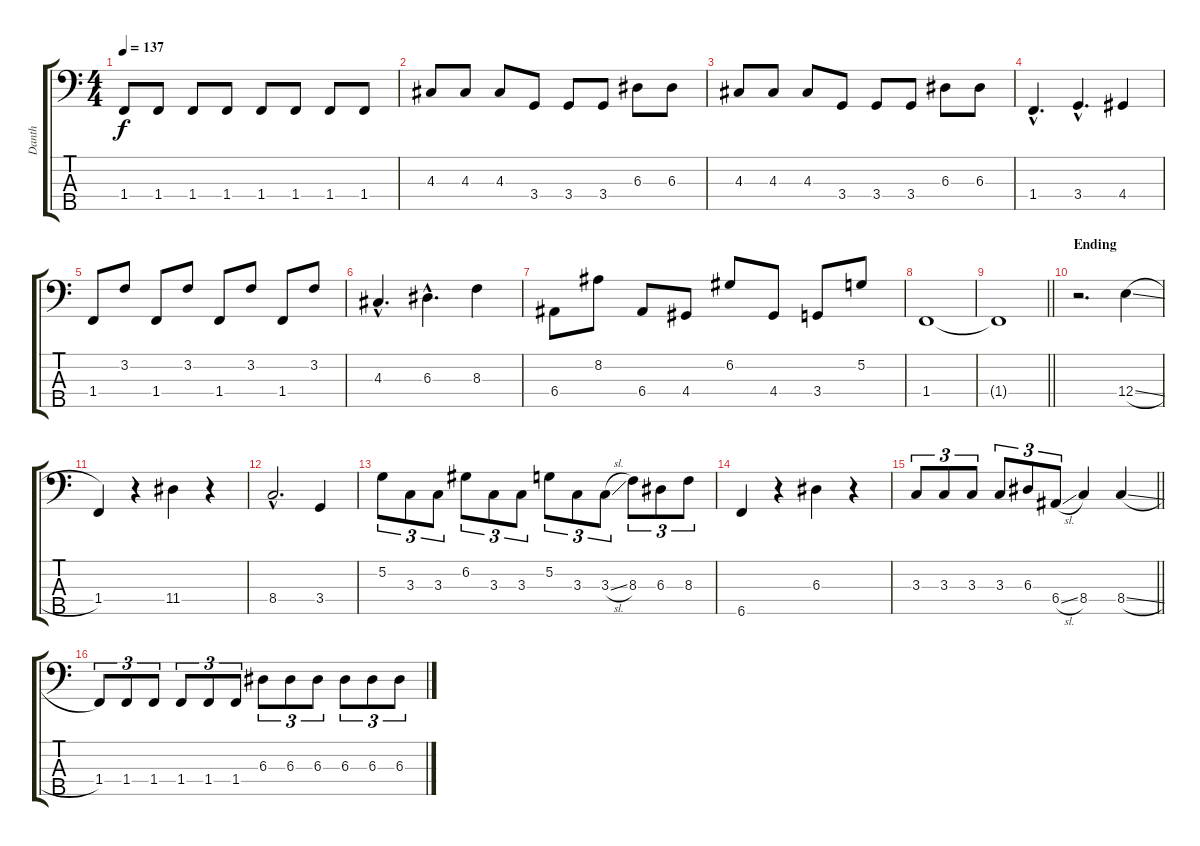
\track ("Danth" "Danth") {instrument electricbassfinger}
\staff {score tabs}
\tuning (G2 D2 A1 E1 B0) {hide}
\ts (4 4)
\tempo 137
\clef f4
\ks c
1.4.8{dy f} 1.4.8 1.4.8 1.4.8 1.4.8 1.4.8 1.4.8 1.4.8 |
4.3.8 4.3.8 4.3.8 3.4.8 3.4.8 3.4.8 6.3.8 6.3.8 |
4.3.8 4.3.8 4.3.8 3.4.8 3.4.8 3.4.8 6.3.8 6.3.8 |
1.4{hac}.4{d} 3.4{hac}.4{d} 4.4.4 |
1.4.8 3.2.8 1.4.8 3.2.8 1.4.8 3.2.8 1.4.8 3.2.8 |
4.3{hac}.4{d} 6.3{hac}.4{d} 8.3.4 |
6.4.8 8.2.8 6.4.8 4.4.8 6.2.8 4.4.8 3.4.8 5.2.8 |
1.4.1 |
\barLineRight lightlight
1.4{t}.1 |
\section ("" "Ending")
r.2{d} 12.4{sl}.4 |
1.4.4 r.4 11.4.4 r.4 |
8.4{hac}.2{d} 3.4.4 |
5.2.8{tu (3 2)} 3.3.8{tu (3 2)} 3.3.8{tu (3 2)} 6.2.8{tu (3 2)} 3.3.8{tu (3 2)} 3.3.8{tu (3 2)} 5.2.8{tu (3 2)} 3.3.8{tu (3 2)} 3.3{sl}.8{tu (3 2)} 8.3.8{tu (3 2)} 6.3.8{tu (3 2)} 8.3.8{tu (3 2)} |
6.5.4 r.4 6.3.4 r.4 |
\barLineRight lightlight
3.3.8{tu (3 2)} 3.3.8{tu (3 2)} 3.3.8{tu (3 2)} 3.3.8{tu (3 2)} 6.3.8{tu (3 2)} 6.4{sl}.8{tu (3 2)} 8.4.4 8.4{sl}.4 |
1.4.8{tu (3 2)} 1.4.8{tu (3 2)} 1.4.8{tu (3 2)} 1.4.8{tu (3 2)} 1.4.8{tu (3 2)} 1.4.8{tu (3 2)} 6.3.8{tu (3 2)} 6.3.8{tu (3 2)} 6.3.8{tu (3 2)} 6.3.8{tu (3 2)} 6.3.8{tu (3 2)} 6.3.8{tu (3 2)}
